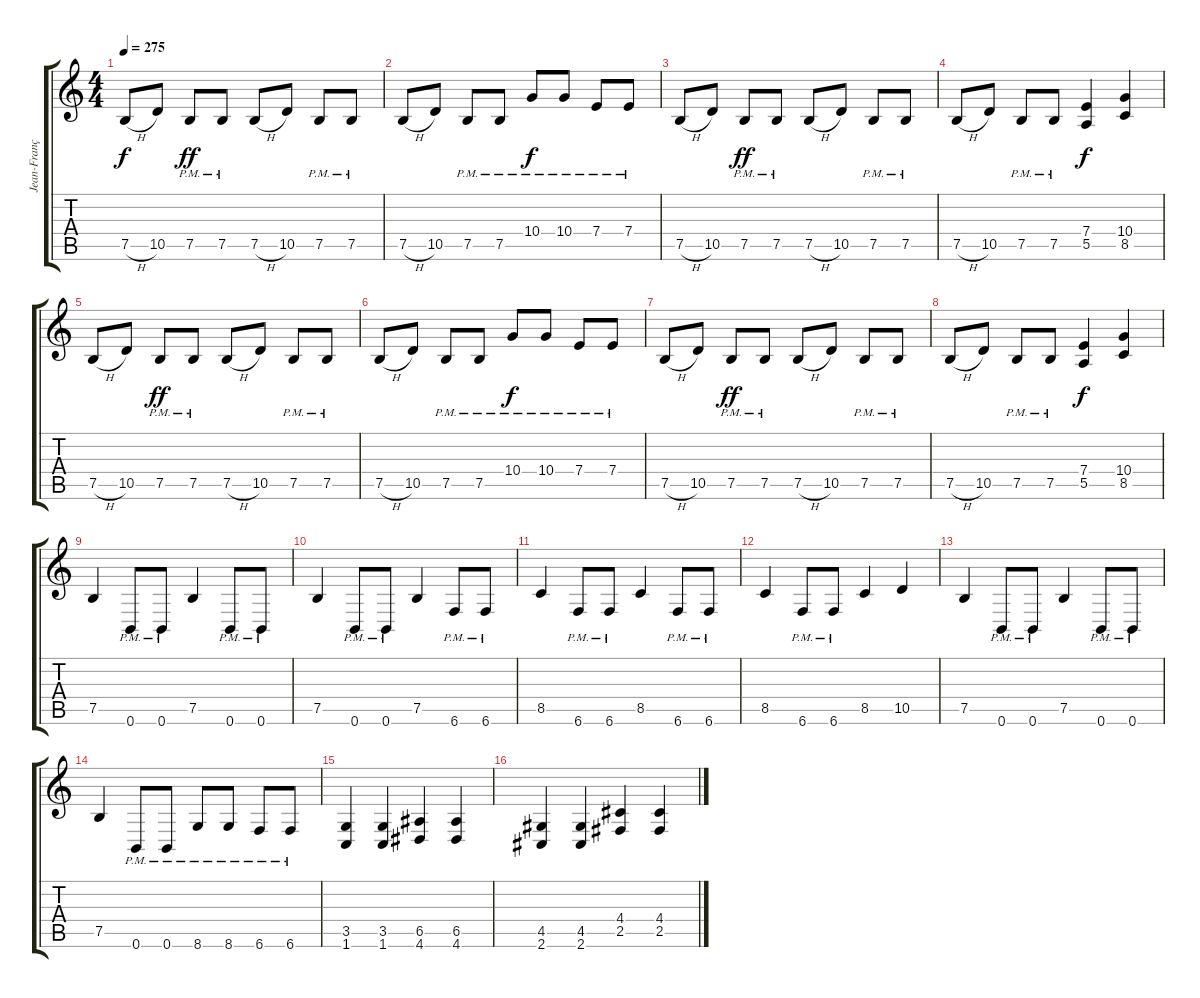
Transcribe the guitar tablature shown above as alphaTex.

\track ("Jean-François Dagenais" "Jean-Franç") {instrument distortionguitar}
\staff {score tabs}
\tuning (B3 Gb3 D3 A2 E2 B1) {hide}
\ts (4 4)
\tempo 275
\clef g2
\ks c
7.5{h}.8{dy f} 10.5.8 7.5{pm}.8{dy ff} 7.5{pm}.8 7.5{h}.8 10.5.8 7.5{pm}.8 7.5{pm}.8 |
7.5{h}.8 10.5.8 7.5{pm}.8 7.5{pm}.8 10.4{pm}.8{dy f} 10.4{pm}.8 7.4{pm}.8 7.4{pm}.8 |
7.5{h}.8 10.5.8 7.5{pm}.8{dy ff} 7.5{pm}.8 7.5{h}.8 10.5.8 7.5{pm}.8 7.5{pm}.8 |
7.5{h}.8 10.5.8 7.5{pm}.8 7.5{pm}.8 (7.4 5.5).4{dy f} (10.4 8.5).4 |
7.5{h}.8 10.5.8 7.5{pm}.8{dy ff} 7.5{pm}.8 7.5{h}.8 10.5.8 7.5{pm}.8 7.5{pm}.8 |
7.5{h}.8 10.5.8 7.5{pm}.8 7.5{pm}.8 10.4{pm}.8{dy f} 10.4{pm}.8 7.4{pm}.8 7.4{pm}.8 |
7.5{h}.8 10.5.8 7.5{pm}.8{dy ff} 7.5{pm}.8 7.5{h}.8 10.5.8 7.5{pm}.8 7.5{pm}.8 |
7.5{h}.8 10.5.8 7.5{pm}.8 7.5{pm}.8 (7.4 5.5).4{dy f} (10.4 8.5).4 |
7.5.4 0.6{pm}.8 0.6{pm}.8 7.5.4 0.6{pm}.8 0.6{pm}.8 |
7.5.4 0.6{pm}.8 0.6{pm}.8 7.5.4 6.6{pm}.8 6.6{pm}.8 |
8.5.4 6.6{pm}.8 6.6{pm}.8 8.5.4 6.6{pm}.8 6.6{pm}.8 |
8.5.4 6.6{pm}.8 6.6{pm}.8 8.5.4 10.5.4 |
7.5.4 0.6{pm}.8 0.6{pm}.8 7.5.4 0.6{pm}.8 0.6{pm}.8 |
7.5.4 0.6{pm}.8 0.6{pm}.8 8.6{pm}.8 8.6{pm}.8 6.6{pm}.8 6.6{pm}.8 |
(3.5 1.6).4 (3.5 1.6).4 (6.5 4.6).4 (6.5 4.6).4 |
(4.5 2.6).4 (4.5 2.6).4 (4.4 2.5).4 (4.4 2.5).4
